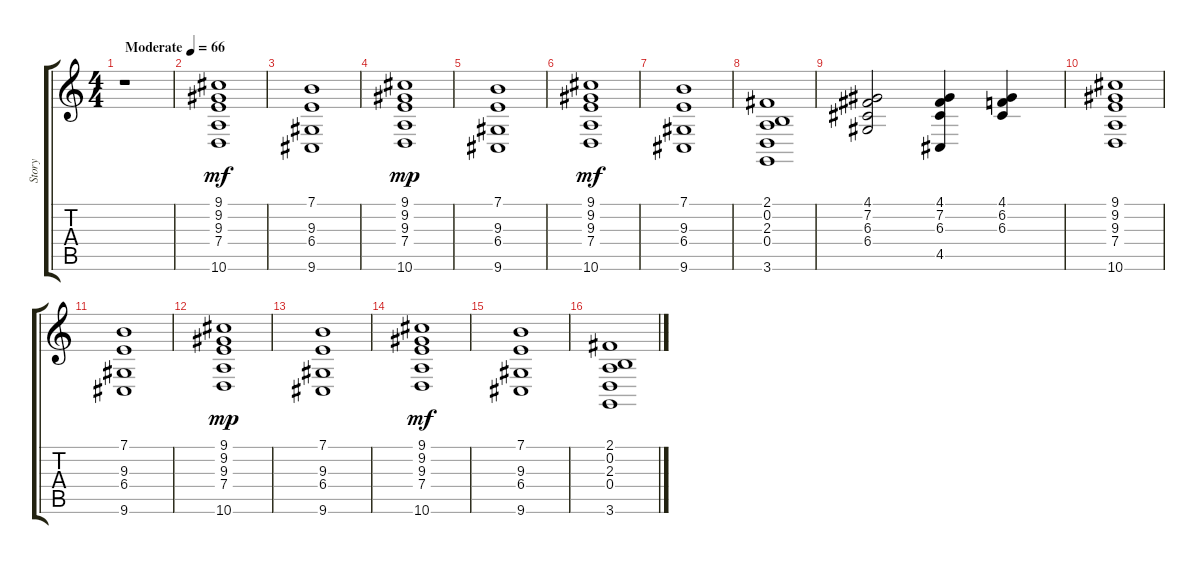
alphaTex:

\track ("Story" "Story") {instrument stringensemble1}
\staff {score tabs}
\tuning (E4 B3 G3 D3 A2 E2) {hide}
\ts (4 4)
\tempo (66 "Moderate")
\clef g2
\ks c
r.1{dy mf instrument stringensemble1} |
(9.1 9.2 9.3 7.4 10.6).1{volume 8} |
(7.1 9.3 6.4 9.6).1{volume 8} |
(9.1 9.2 9.3 7.4 10.6).1{dy mp volume 10} |
(7.1 9.3 6.4 9.6).1{volume 10} |
(9.1 9.2 9.3 7.4 10.6).1{dy mf volume 10} |
(7.1 9.3 6.4 9.6).1{volume 10} |
(2.1 0.2 2.3 0.4 3.6).1{volume 8} |
(4.1 7.2 6.3 6.4).2{volume 8} (4.1 7.2 6.3 4.5).4{volume 12} (4.1 6.2 6.3).4{volume 10} |
(9.1 9.2 9.3 7.4 10.6).1{volume 8} |
(7.1 9.3 6.4 9.6).1{volume 10} |
(9.1 9.2 9.3 7.4 10.6).1{dy mp volume 10} |
(7.1 9.3 6.4 9.6).1{volume 10} |
(9.1 9.2 9.3 7.4 10.6).1{dy mf volume 10} |
(7.1 9.3 6.4 9.6).1{volume 10} |
(2.1 0.2 2.3 0.4 3.6).1{volume 10}
